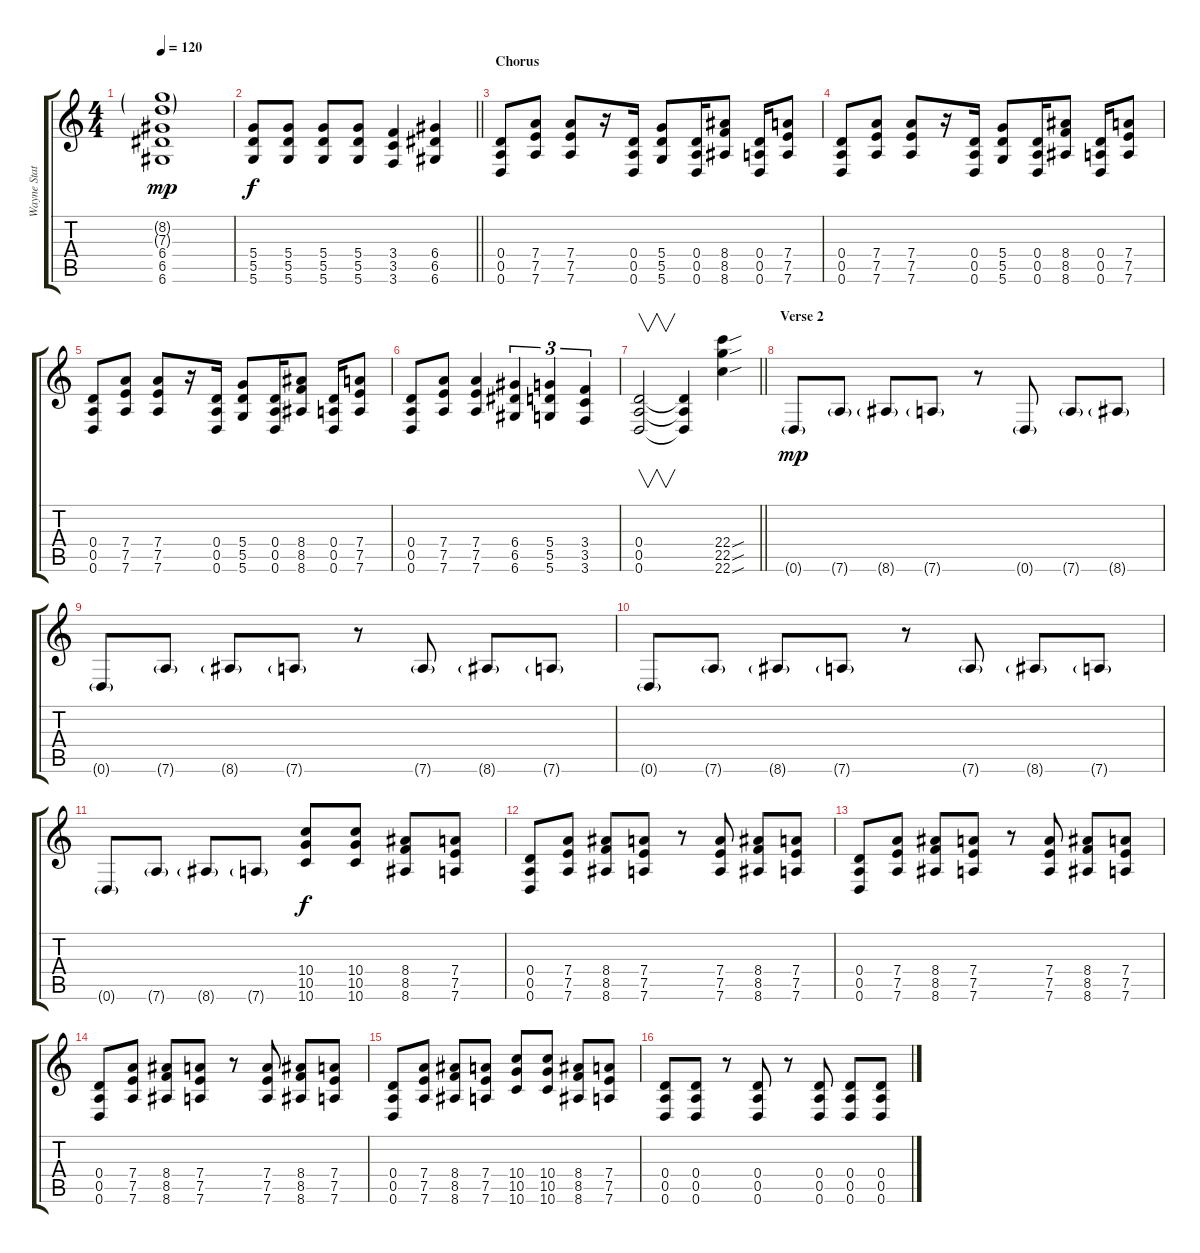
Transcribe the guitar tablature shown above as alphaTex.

\track ("Wayne Static" "Wayne Stat") {instrument distortionguitar}
\staff {score tabs}
\tuning (E4 B3 G3 D3 A2 D2) {hide}
\ts (4 4)
\tempo 120
\clef g2
\ks c
(8.2{g} 7.3{g} 6.4 6.5 6.6).1{dy mp} |
\barLineRight lightlight
(5.4 5.5 5.6).8{dy f} (5.4 5.5 5.6).8 (5.4 5.5 5.6).8 (5.4 5.5 5.6).8 (3.4 3.5 3.6).4 (6.4 6.5 6.6).4 |
\section ("" "Chorus")
(0.4 0.5 0.6).8 (7.4 7.5 7.6).8 (7.4 7.5 7.6).8 r.16 (0.4 0.5 0.6).16 (5.4 5.5 5.6).8 (0.4 0.5 0.6).16 (8.4 8.5 8.6).8 (0.4 0.5 0.6).16 (7.4 7.5 7.6).8 |
(0.4 0.5 0.6).8 (7.4 7.5 7.6).8 (7.4 7.5 7.6).8 r.16 (0.4 0.5 0.6).16 (5.4 5.5 5.6).8 (0.4 0.5 0.6).16 (8.4 8.5 8.6).8 (0.4 0.5 0.6).16 (7.4 7.5 7.6).8 |
(0.4 0.5 0.6).8 (7.4 7.5 7.6).8 (7.4 7.5 7.6).8 r.16 (0.4 0.5 0.6).16 (5.4 5.5 5.6).8 (0.4 0.5 0.6).16 (8.4 8.5 8.6).8 (0.4 0.5 0.6).16 (7.4 7.5 7.6).8 |
(0.4 0.5 0.6).8 (7.4 7.5 7.6).8 (7.4 7.5 7.6).4 (6.4 6.5 6.6).4{tu (3 2)} (5.4 5.5 5.6).4{tu (3 2)} (3.4 3.5 3.6).4{tu (3 2)} |
\barLineRight lightlight
(0.4 0.5 0.6).2{v} (0.4{t} 0.5{t} 0.6{t}).4 (22.4{sou} 22.5{sou} 22.6{sou}).4 |
\section ("" "Verse 2")
0.6{g}.8{dy mp} 7.6{g}.8 8.6{g}.8 7.6{g}.8 r.8 0.6{g}.8 7.6{g}.8 8.6{g}.8 |
0.6{g}.8 7.6{g}.8 8.6{g}.8 7.6{g}.8 r.8 7.6{g}.8 8.6{g}.8 7.6{g}.8 |
0.6{g}.8 7.6{g}.8 8.6{g}.8 7.6{g}.8 r.8 7.6{g}.8 8.6{g}.8 7.6{g}.8 |
0.6{g}.8 7.6{g}.8 8.6{g}.8 7.6{g}.8 (10.4 10.5 10.6).8{dy f} (10.4 10.5 10.6).8 (8.4 8.5 8.6).8 (7.4 7.5 7.6).8 |
(0.4 0.5 0.6).8 (7.4 7.5 7.6).8 (8.4 8.5 8.6).8 (7.4 7.5 7.6).8 r.8 (7.4 7.5 7.6).8 (8.4 8.5 8.6).8 (7.4 7.5 7.6).8 |
(0.4 0.5 0.6).8 (7.4 7.5 7.6).8 (8.4 8.5 8.6).8 (7.4 7.5 7.6).8 r.8 (7.4 7.5 7.6).8 (8.4 8.5 8.6).8 (7.4 7.5 7.6).8 |
(0.4 0.5 0.6).8 (7.4 7.5 7.6).8 (8.4 8.5 8.6).8 (7.4 7.5 7.6).8 r.8 (7.4 7.5 7.6).8 (8.4 8.5 8.6).8 (7.4 7.5 7.6).8 |
(0.4 0.5 0.6).8 (7.4 7.5 7.6).8 (8.4 8.5 8.6).8 (7.4 7.5 7.6).8 (10.4 10.5 10.6).8 (10.4 10.5 10.6).8 (8.4 8.5 8.6).8 (7.4 7.5 7.6).8 |
(0.4 0.5 0.6).8 (0.4 0.5 0.6).8 r.8 (0.4 0.5 0.6).8 r.8 (0.4 0.5 0.6).8 (0.4 0.5 0.6).8 (0.4 0.5 0.6).8
